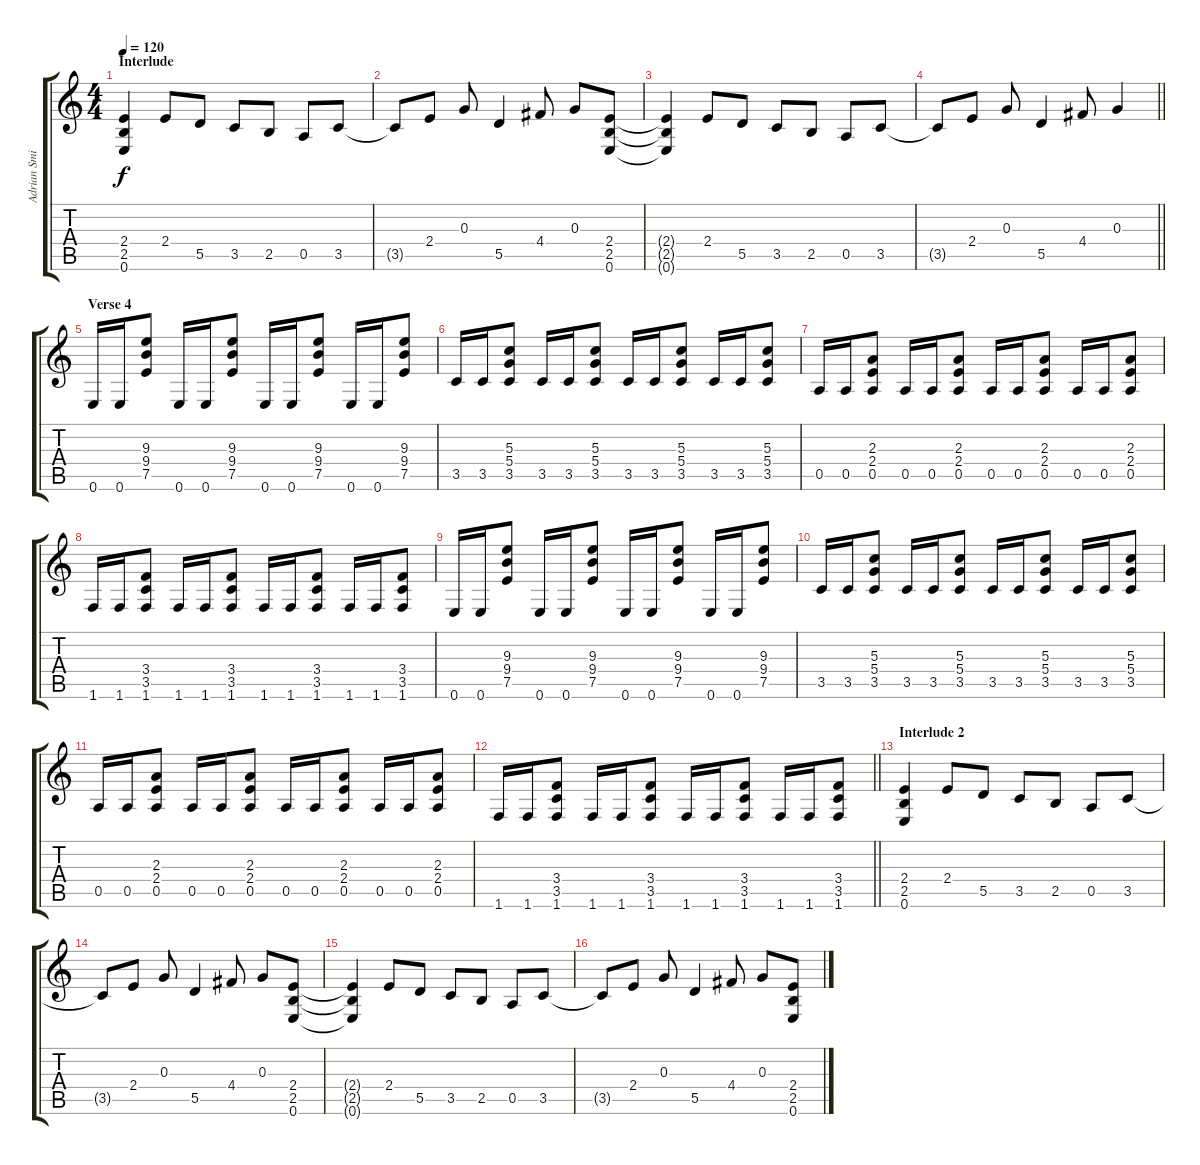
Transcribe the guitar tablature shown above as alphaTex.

\track ("Adrian Smith" "Adrian Smi") {instrument distortionguitar}
\staff {score tabs}
\tuning (E4 B3 G3 D3 A2 E2) {hide}
\ts (4 4)
\section ("" "Interlude")
\tempo 120
\clef g2
\ks c
(2.4 2.5 0.6).4{dy f} 2.4.8 5.5.8 3.5.8 2.5.8 0.5.8 3.5.8 |
3.5{t}.8 2.4.8 0.3.8 5.5.4 4.4.8 0.3.8 (2.4 2.5 0.6).8 |
(2.4{t} 2.5{t} 0.6{t}).4 2.4.8 5.5.8 3.5.8 2.5.8 0.5.8 3.5.8 |
\barLineRight lightlight
3.5{t}.8 2.4.8 0.3.8 5.5.4 4.4.8 0.3.4 |
\section ("" "Verse 4")
0.6.16 0.6.16 (9.3 9.4 7.5).8 0.6.16 0.6.16 (9.3 9.4 7.5).8 0.6.16 0.6.16 (9.3 9.4 7.5).8 0.6.16 0.6.16 (9.3 9.4 7.5).8 |
3.5.16 3.5.16 (5.3 5.4 3.5).8 3.5.16 3.5.16 (5.3 5.4 3.5).8 3.5.16 3.5.16 (5.3 5.4 3.5).8 3.5.16 3.5.16 (5.3 5.4 3.5).8 |
0.5.16 0.5.16 (2.3 2.4 0.5).8 0.5.16 0.5.16 (2.3 2.4 0.5).8 0.5.16 0.5.16 (2.3 2.4 0.5).8 0.5.16 0.5.16 (2.3 2.4 0.5).8 |
1.6.16 1.6.16 (3.4 3.5 1.6).8 1.6.16 1.6.16 (3.4 3.5 1.6).8 1.6.16 1.6.16 (3.4 3.5 1.6).8 1.6.16 1.6.16 (3.4 3.5 1.6).8 |
0.6.16 0.6.16 (9.3 9.4 7.5).8 0.6.16 0.6.16 (9.3 9.4 7.5).8 0.6.16 0.6.16 (9.3 9.4 7.5).8 0.6.16 0.6.16 (9.3 9.4 7.5).8 |
3.5.16 3.5.16 (5.3 5.4 3.5).8 3.5.16 3.5.16 (5.3 5.4 3.5).8 3.5.16 3.5.16 (5.3 5.4 3.5).8 3.5.16 3.5.16 (5.3 5.4 3.5).8 |
0.5.16 0.5.16 (2.3 2.4 0.5).8 0.5.16 0.5.16 (2.3 2.4 0.5).8 0.5.16 0.5.16 (2.3 2.4 0.5).8 0.5.16 0.5.16 (2.3 2.4 0.5).8 |
\barLineRight lightlight
1.6.16 1.6.16 (3.4 3.5 1.6).8 1.6.16 1.6.16 (3.4 3.5 1.6).8 1.6.16 1.6.16 (3.4 3.5 1.6).8 1.6.16 1.6.16 (3.4 3.5 1.6).8 |
\section ("" "Interlude 2")
(2.4 2.5 0.6).4 2.4.8 5.5.8 3.5.8 2.5.8 0.5.8 3.5.8 |
3.5{t}.8 2.4.8 0.3.8 5.5.4 4.4.8 0.3.8 (2.4 2.5 0.6).8 |
(2.4{t} 2.5{t} 0.6{t}).4 2.4.8 5.5.8 3.5.8 2.5.8 0.5.8 3.5.8 |
3.5{t}.8 2.4.8 0.3.8 5.5.4 4.4.8 0.3.8 (2.4 2.5 0.6).8
